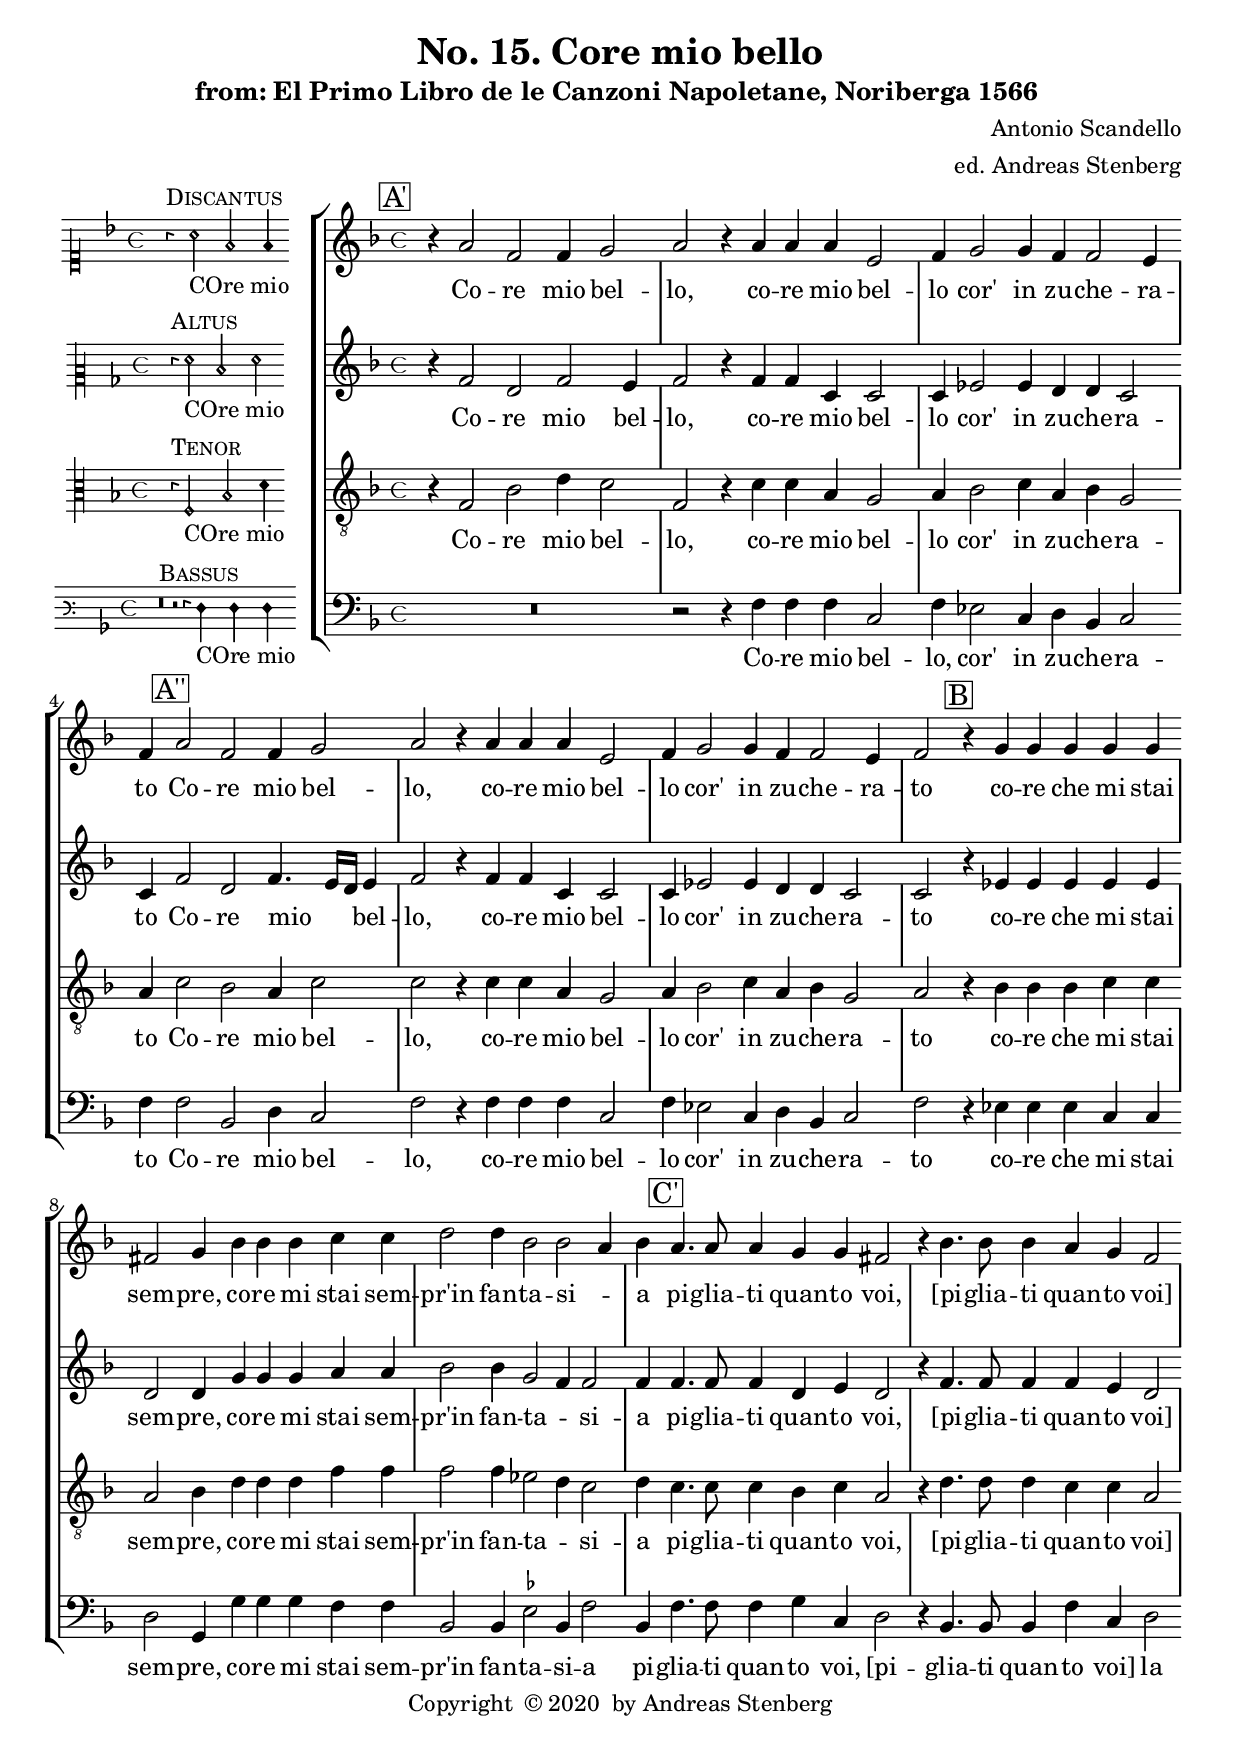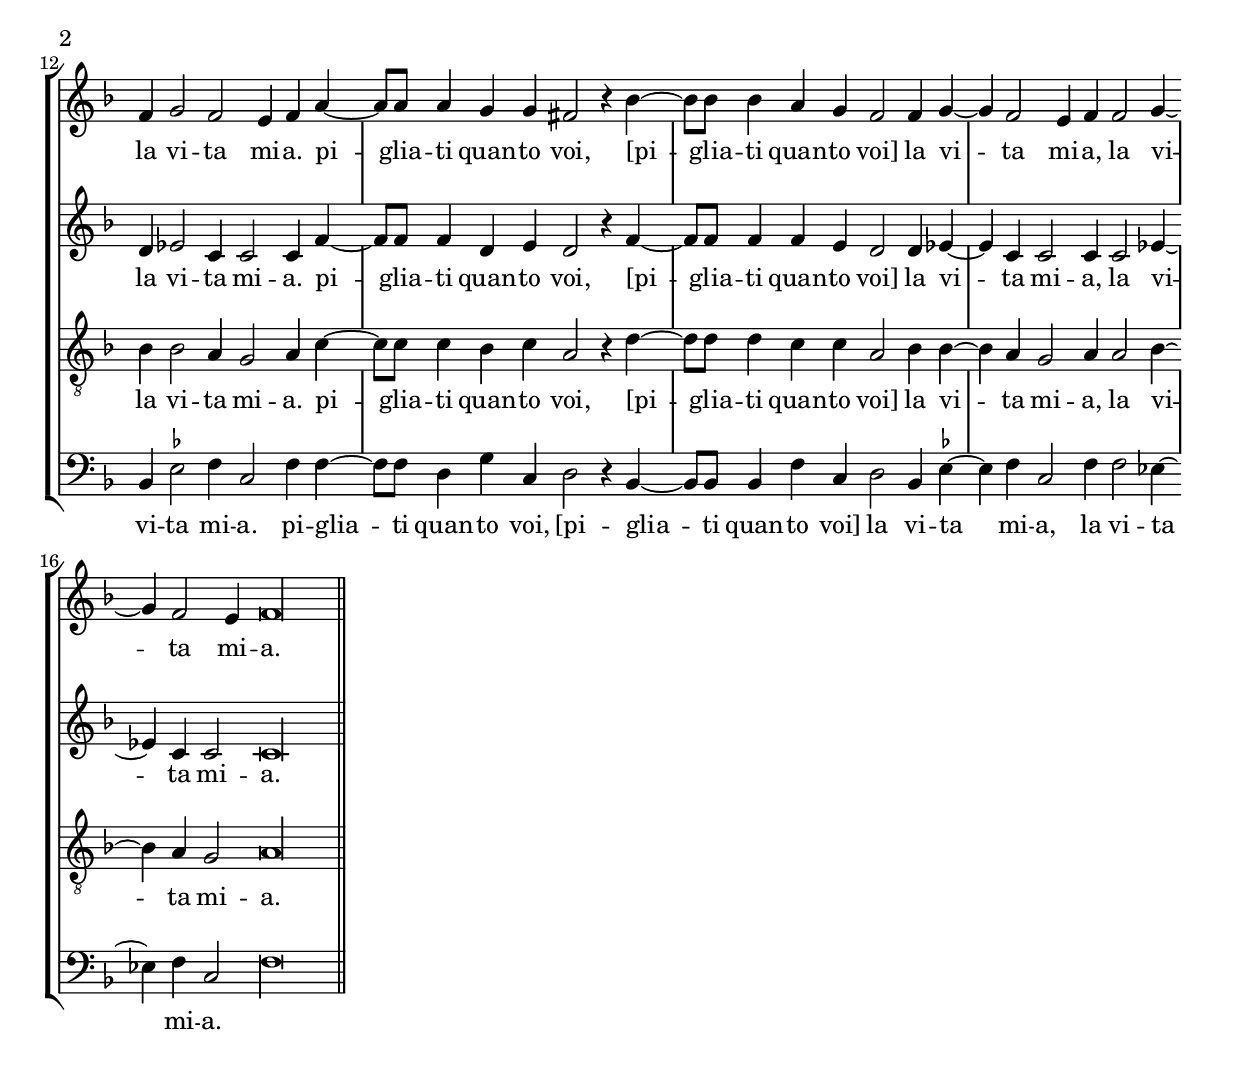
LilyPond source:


%%%%%%%%%%%%%%%%%%%%%%%%%%%%%%%%%%%%%%%%%%%%%%%%%%%%%%%%%%%%%%%%%%%
% This is a template based on the usual four part choir templater %
% where the voices have common lyrics at the the start but split  %
% to separate lyrics after a while.				  %
% This template is modyfied by AS from the one in the lilypond    %
% documentation.						  %
% This template is to be used for instance for fairly simple      %
% settings where the stanzas are set homophonicaly but twhere the %
% Chorus contains polyphony that require separate underlay for    %
% the different voices.						  %
%%%%%%%%%%%%%%%%%%%%%%%%%%%%%%%%%%%%%%%%%%%%%%%%%%%%%%%%%%%%%%%%%%%
\version "2.18.0"
\include "deutsch.ly"
ficta = \once \set suggestAccidentals =##t
\header {
   title = \markup {
    \center-column {
      "No. 15. Core mio bello"
%      "Wann er zu nacht"
%      \vspace #0.5
    }
  }
  subtitle = "from: El Primo Libro de le Canzoni Napoletane, Noriberga 1566 "
  composer = "Antonio Scandello"
  arranger = "ed. Andreas Stenberg"
  poet = ""
  meter =""
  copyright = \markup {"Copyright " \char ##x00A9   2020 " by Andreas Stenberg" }
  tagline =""
}
global = {
  \key f \major
}
%% PDF p.24
sopMusic = \relative c' {

  \set Score.tempoHideNote = ##t
  \tempo 2 = 86
  \override Staff.TimeSignature.style = #'mensural
  \time 4/4
  \set Timing.measureLength = #(ly:make-moment 4/2)
 \override Staff.BarLine.transparent = ##t
 \mark \markup { \box A' }
 r4 a'2 f2 f4 g2
 a2 r4 a4 a4 a4 e2
 f4 g2 g4 f4 f2 e4
 f4
 \mark \markup { \box A'' }
 a2 f2 f4 g2
 a2 r4 a4			%% end of first line in orig.
 a4 a4 e2
 f4 g2 g4 f4 f2 e4
 f2
 \mark \markup { \box B }
 r4 g4 g4 g4 g4 g4
 fis2 g4 b4 b4 b4 c4 c4
 d2 d4 b2 b2( a4)
 b4
 \mark \markup { \box C' }
 a4. a8 a4 			%% end of second line.
 g4 g4 fis2
 r4 b4. b8 b4 a4 g4 f2
 f4 g2 f2 e4 f4 a4~
 a8 a8 a4 g4 g4 fis2 r4 b4~
 b8 b8 b4 a4 g4 f2 f4 g4~
 g4 f2 e4 f4 f2 g4~
 g4 f2 e4
 \cadenzaOn
 f\longa
 \revert Staff.BarLine.transparent
  \bar "||"
}
sopWords = \lyricmode {
  Co -- re mio bel -- lo,
  co -- re mio bel -- lo
  cor' in zu -- che -- ra -- to
  Co -- re mio bel -- lo,
  co -- re mio bel -- lo
  cor' in zu -- che -- ra -- to
  co -- re che mi stai sem -- pre,
  co -- re mi stai sem -- pr'in fan -- ta -- si -- a
  pi -- glia -- ti quan -- to voi,
  [pi -- glia -- ti quan -- to voi] la vi -- ta mi -- a.
  pi -- glia -- ti quan -- to voi,
  [pi -- glia -- ti quan -- to voi] la vi -- ta mi -- a,
  la vi -- ta mi -- a.
}
%% PDF p.62
altoMusic = \relative c' {
  \override Staff.BarLine.transparent = ##t
  \override Staff.TimeSignature.style = #'mensural
  r4 f2 d2 f2 e4
  f2 r4 f4 f4 c4 c2
  c4 es2 es4 d4 d4 c2
  c4 f2 d2 f4.( e16 d16) e4			%% end of first line in orig.
  f2 r4 f4 f4 c4 c2
  c4 es2 es4 d4 d4 c2
  c2 r4 es4 es4 es4 es4 es4
  d2 d4 g4 g4 g4 a4 a4
  b2 b4 g2( f4) f2				%5 end of second line.
  f4 f4. f8 f4 d4 e4 d2
  r4 f4. f8 f4 f4 e4 d2
  d4 es2 c4 c2 c4 f4~
  f8 f8 f4 d4 e4 d2 r4 f4~
  f8 f8 f4 f4 e4				%5 end of third line.
  d2 d4 es4~
  es4 c4 c2 c4 c2 es4~
  es4 c4 c2  c\longa
  \revert Staff.BarLine.transparent
}
altoWords = \lyricmode {
  Co -- re mio bel -- lo,
  co -- re mio bel -- lo
  cor' in zu -- che -- ra -- to
  Co -- re mio bel -- lo,
  co -- re mio bel -- lo
  cor' in zu -- che -- ra -- to
  co -- re che mi stai sem -- pre,
  co -- re mi stai sem -- pr'in fan -- ta -- si -- a
  pi -- glia -- ti quan -- to voi,
  [pi -- glia -- ti quan -- to voi] la vi -- ta mi -- a.
  pi -- glia -- ti quan -- to voi,
  [pi -- glia -- ti quan -- to voi] la vi -- ta mi -- a,
  la vi -- ta mi -- a.
}
%% PDF p. 100
tenorMusic = \relative c' {
  \clef "G_8"
  \override Staff.BarLine.transparent = ##t
  \override Staff.TimeSignature.style = #'mensural
  r4 f,2 b2 d4 c2
  f,2 r4 c'4 c4 a4 g2
  a4 b2 c4 a4 b4 g2
  a4 c2 b2 a4 c2
  c2 r4 c4				%% end of first line in orig.
  c4 a4  g2
  a4 b2 c4 a4 b4 g2
  a2 r4 b4 b4 b4 c4 c4
  a2 b4 d4 d4 d4 f4 f4
  f2 f4 es2( d4) c2
  d4 c4. c8 c4				%% end of second line.
  b4 c4 a2
  r4 d4. d8 d4 c4 c4 a2
  b4 b2 a4 g2 a4 c4~
  c8 c8 c4  b4 c4 a2 r4 d4~
  d8 d8 d4 c4 c4 a2 b4 b4~
  b4 a4 g2 				%% end of third line.
  a4 a2 b4~
  b4 a4 g2 a\longa
  \revert Staff.BarLine.transparent
}
tenorWords = \lyricmode {
  Co -- re mio bel -- lo,
  co -- re mio bel -- lo
  cor' in zu -- che -- ra -- to
  Co -- re mio bel -- lo,
  co -- re mio bel -- lo
  cor' in zu -- che -- ra -- to
  co -- re che mi stai sem -- pre,
  co -- re mi stai sem -- pr'in fan -- ta -- si -- a
  pi -- glia -- ti quan -- to voi,
  [pi -- glia -- ti quan -- to voi] la vi -- ta mi -- a.
  pi -- glia -- ti quan -- to voi,
  [pi -- glia -- ti quan -- to voi] la vi -- ta mi -- a,
  la vi -- ta mi -- a.
}
%% PDF p. 137
bassMusic = \relative c {
  \override Staff.BarLine.transparent = ##t
  \override Staff.TimeSignature.style = #'mensural
  R\breve
  r2 r4 f4 f4 f4 c2
  f4 es2 c4 d4 b4 c2
  f4 f2 b,2 d4 c2
  f2 r4 f4 f4 f4 c2			%% end of first line in orig.
  f4 es2 c4 d4 b4  c2
  f2 r4 es4 es4 es4 c4 c4
  d2 g,4 g'4 g4 g4 f4 f4
  b,2 b4 \ficta es2 b4 f'2
  b,4 f'4. f8 f4			%5 end of second line.
  g4 c,4 d2
  r4 b4. b8 b4 f'4 c4 d2
  b4 \ficta es2 f4 c2 f4 f4~
  f8 f8 d4 g4 c,4 d2 r4 b4~
  b8 b8 b4 f'4 c4 d2 b4 \ficta es4~
  es4 f4 c2				%% end of third line.
  f4 f2 es4~
  es4 f4 c2 f\longa
  \revert Staff.BarLine.transparent
}
bassWords = \lyricmode {
  Co -- re mio bel -- lo,
%  co -- re mio bel -- lo
  cor' in zu -- che -- ra -- to
  Co -- re mio bel -- lo,
  co -- re mio bel -- lo
  cor' in zu -- che -- ra -- to
  co -- re che mi stai sem -- pre,
  co -- re mi stai sem -- pr'in fan -- ta -- si -- a
  pi -- glia -- ti quan -- to voi,
  [pi -- glia -- ti quan -- to voi] la vi -- ta mi -- a.
  pi -- glia -- ti quan -- to voi,
  [pi -- glia -- ti quan -- to voi] la vi -- ta mi -- a,
  la vi -- ta mi -- a.
}
incipitDiscantus = \markup {
  \score {
    {
      %      \set Staff.instrumentName = #"Tenor "
      \override NoteHead.style = #'neomensural
      \override Rest.style = #'neomensural
      \override Staff.TimeSignature.style = #'mensural
      \cadenzaOn
      \clef "petrucci-c1"
      \key f \major
      \time 4/4

      r4^\markup { \smallCaps"Discantus"}
      a'2_"COre mio"
      f'2 f'4
    }
    \layout {
      \context {
        \Voice
        \remove "Ligature_bracket_engraver"
        \consists "Mensural_ligature_engraver"
      }
      line-width = 4.5\cm
    }
  }
}


incipitAltus = \markup {
  \score {
    {
      %      \set Staff.instrumentName = #"Tenor "
      \override NoteHead.style = #'neomensural
      \override Rest.style = #'neomensural
      \override Staff.TimeSignature.style = #'mensural
      \cadenzaOn
      \clef "petrucci-c2"
      \key f \major
      \time 4/4
      r4^\markup \smallCaps"Altus"
      f'2_"COre mio"
      d'2 f'2
    }
    \layout {
      \context {
        \Voice
        \remove "Ligature_bracket_engraver"
        \consists "Mensural_ligature_engraver"
      }
      line-width = 4.5\cm
    }
  }
}


incipitTenor = \markup {
  \score {
    {
      %      \set Staff.instrumentName = #"Tenor "
      \override NoteHead.style = #'neomensural
      \override Rest.style = #'neomensural
      \override Staff.TimeSignature.style = #'mensural
      \cadenzaOn
      \clef "petrucci-c3"
      \key f \major
      \time 4/4
      r4^\markup \smallCaps"Tenor"
      f2_"COre mio"
      b2 d'4
    }
    \layout {
      \context {
        \Voice
        \remove "Ligature_bracket_engraver"
        \consists "Mensural_ligature_engraver"
      }
      line-width = 5.0\cm
    }
  }
}
#(append! supported-clefs '(("mensural-f3" . ("clefs.mensural.f" 0 0))))

incipitBassus = \markup {
  \score {
    {
      %      \set Staff.instrumentName = #"Tenor "
      \override NoteHead.style = #'neomensural
      \override Rest.style = #'neomensural
      \override Staff.TimeSignature.style = #'mensural
      \cadenzaOn
      \clef "mensural-f3"
      \key f \major
      \time 4/4
      r\breve^\markup \smallCaps"Bassus"
      r2 r4 f4
      _"COre mio" f4 f4

    }
    \layout {
      \context {
        \Voice
        \remove "Ligature_bracket_engraver"
        \consists "Mensural_ligature_engraver"
      }
      line-width = 4.5\cm
    }
  }
}


\score {
  <<
    \new StaffGroup \with {
      \override VerticalAxisGroup.staff-staff-spacing = #'((basic-distance . 12))
    } <<
      \new Staff = treble <<
        \set Staff.instrumentName = \incipitDiscantus
        \new Voice = "sopranos" {
          \set  Staff.midiInstrument ="choir aahs"
          %	\voiceOne
          << \global \sopMusic >>
        }
      >>
      \new Lyrics = sopranos { s1 }

      \new Staff = "medius" <<
        \set Staff.instrumentName = \incipitAltus

        \new Voice = "altos" {
          %	\voiceTwo
          \set  Staff.midiInstrument ="choir aahs"
          << \global \altoMusic >>
        }
      >>

      \new Lyrics = "altos" { s1 }
      \new Staff = tenors <<
        \set Staff.instrumentName = \incipitTenor

        \clef "treble"
        \new Voice = "tenors" {
          \set  Staff.midiInstrument ="choir aahs"
          %	\voiceOne
          << \global \tenorMusic >>
        }
      >>
      \new Lyrics = "tenors" { s1 }

      \new Staff ="basses" {
        \set Staff.instrumentName = \incipitBassus

        \new Voice = "basses" {
          \set  Staff.midiInstrument ="choir aahs"
          \clef "bass"
          %	\voiceTwo
          << \global \bassMusic >>
        }
      }
    >>
    \new Lyrics = basses { s1 }

    \context Lyrics = sopranos \lyricsto sopranos \sopWords
    \context Lyrics = altos \lyricsto altos \altoWords
    \context Lyrics = tenors \lyricsto tenors \tenorWords
    \context Lyrics = basses \lyricsto basses \bassWords
  >>
  \layout {
    \context {
      \Score
      % no bars in staves
      %      \override BarLine.transparent = ##t

    }
    % the next three instructions keep the lyrics between the bar lines
    \context {
      \Lyrics
      \consists "Bar_engraver"
      \override BarLine.transparent = ##t
    }
    \context {
      \StaffGroup
      \consists "Separating_line_group_engraver"
    }
    \context {
      \Voice
      % no slurs
      \override Slur.transparent = ##t
      % Comment in the below "\remove" command to allow line
      % breaking also at those barlines where a note overlaps
      % into the next bar.  The command is commented out in this
      % short example score, but especially for large scores, you
      % will typically yield better line breaking and thus improve
      % overall spacing if you comment in the following command.
      %\remove "Forbid_line_break_engraver"
    }
    indent = 4.5\cm
  }

}
\score {
  <<
    \new StaffGroup <<
      \new Staff = treble <<
        \set Staff.instrumentName = \incipitDiscantus
        \new Voice = "sopranos" {
          \set  Staff.midiInstrument ="choir aahs"
          %	\voiceOne
          << \global \sopMusic >>
        }
      >>
      \new Lyrics = sopranos { s1 }

      \new Staff = "medius" <<
        \set Staff.instrumentName = \incipitAltus

        \new Voice = "altos" {
          %	\voiceTwo
          \set  Staff.midiInstrument ="choir aahs"
          << \global \altoMusic >>
        }
      >>

      \new Lyrics = "altos" { s1 }
      \new Staff = tenors <<
        \set Staff.instrumentName = \incipitTenor

        \clef "treble"
        \new Voice = "tenors" {
          \set  Staff.midiInstrument ="choir aahs"
          %	\voiceOne
          << \global \tenorMusic >>
        }
      >>
      \new Lyrics = "tenors" { s1 }

      \new Staff ="basses" {
        \set Staff.instrumentName = \incipitBassus

        \new Voice = "basses" {
          \set  Staff.midiInstrument ="choir aahs"
          \clef "G_8"
          %	\voiceTwo
          << \global \bassMusic >>
        }
      }
    >>
    \new Lyrics = basses { s1 }

    \context Lyrics = sopranos \lyricsto sopranos \sopWords
    \context Lyrics = altos \lyricsto altos \altoWords
    \context Lyrics = tenors \lyricsto tenors \tenorWords
    \context Lyrics = basses \lyricsto basses \bassWords
  >>
  \midi {}
}
\paper {
  ragged-bottom = ##t
  ragged-last-bottom = ##t
  ragged-last = ##t
}

%{
convert-ly.py (GNU LilyPond) 2.18.2  convert-ly.py: Processing `'...
Applying conversion: 2.15.7, 2.15.9, 2.15.10, 2.15.16, 2.15.17,
2.15.18, 2.15.19, 2.15.20, 2.15.25, 2.15.32, 2.15.39, 2.15.40,
2.15.42, 2.15.43, 2.16.0, 2.17.0, 2.17.4, 2.17.5, 2.17.6, 2.17.11,
2.17.14, 2.17.15, 2.17.18, 2.17.19, 2.17.20, 2.17.25, 2.17.27,
2.17.29, 2.17.97, 2.18.0
%}
